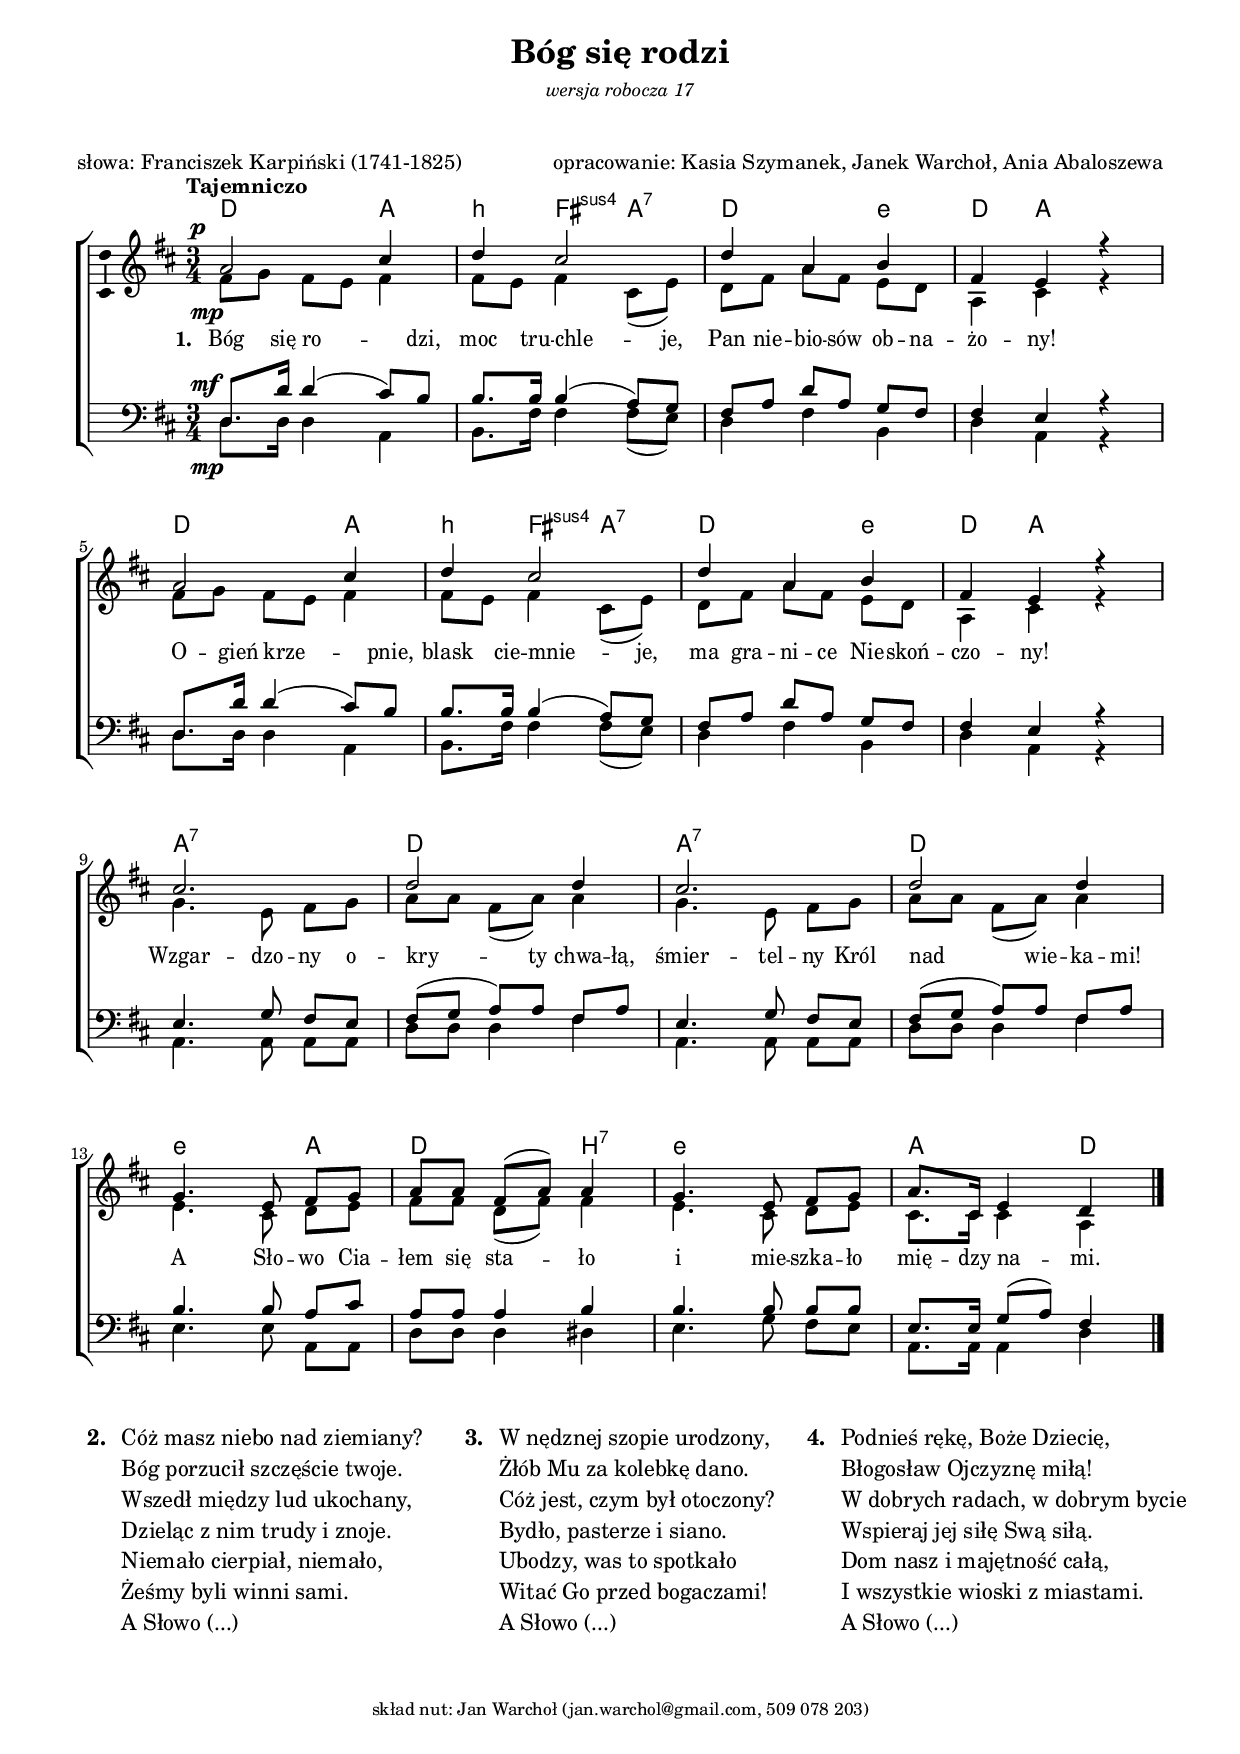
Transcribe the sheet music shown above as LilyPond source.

\version "2.18.2"
#(ly:set-option 'strokeadjust #t)

\header {
  title = \markup "Bóg się rodzi"
  subsubtitle = \markup \column { \normal-text \italic "wersja robocza 17" " " " " }
  poet = "słowa: Franciszek Karpiński (1741-1825)"
  composer = "opracowanie: Kasia Szymanek, Janek Warchoł, Ania Abaloszewa"
}

%--------------------------------MELODIA
metrumitp = {
  \key d \major
  \time 3/4
  \set Timing.beamExceptions = #'()
  \tempo "Tajemniczo"
  \override DynamicText.X-offset = -3
}
melodiaSopranu =
\relative f' {
  \metrumitp
  <>\p
  \repeat unfold 2 {
    a2 cis4 |
    d4 cis2 |
    d4 a b |
    fis4 e r |
  }
  \repeat unfold 2 {
    cis'2. |
    d2 d4 |
  }
  g,4. e8 fis g |
  a8 a fis( a) a4 |
  g4. e8 fis g |
  a8. cis,16 e4 d |
  \bar "|."
}

melodiaAltu =
\relative f' {
  \metrumitp
  <>\mp
  \repeat unfold 2 {
    fis8 g fis e fis4 |
    fis8 e fis4 cis8( e) |
    d8 fis a fis e d |
    a4 cis r |
  }
  \repeat unfold 2 {
    g'4. e8 fis g |
    a8 a fis( a) a4 |
  }
  e4. cis8 d e |
  fis8 fis d( fis) fis4 |
  e4. cis8 d e |
  cis8. cis16 cis4 a |
  \bar "|."
}

melodiaTenorow =
\relative f {
  \metrumitp
  <>\mf
  \repeat unfold 2 {
    d8. d'16 d4( cis8) b |
    b8. b16 b4( a8) g |
    fis8 a d a g fis |
    fis4 e r |
  }
  \repeat unfold 2 {
    e4. g8 fis e |
    fis8( g a) a fis a |
  }
  b4. b8 a cis |
  a8 a a4 b |
  b4. b8 b b |
  e,8. e16 g8( a) fis4 |
  \bar "|."
}

melodiaBasow =
\relative f {
  \metrumitp
  <>\mp
  \repeat unfold 2 {
    d8. d16 d4 a |
    b8. fis'16 fis4 fis8( e) |
    d4 fis b, |
    d4 a r |
  }
  \repeat unfold 2 {
    a4. a8 a a |
    d8 d d4 fis |
  }
  e4. e8 a, a |
  d8 d d4 dis |
  e4. g8 fis e |
  a,8. a16 a4 d |
  \bar "|."
}
akordy = \chordmode {
  \repeat unfold 2 {
    d2 a4 b4:m fis:sus4 a4:7
    d2 e4:m d a2
  }
  \repeat unfold 2 {
    a2.:7 d
  }
  e2:m a4 d2 b4:7 e2.:m a2 d4
}

%--------------------------------SŁOWA

wzgardzony = \lyricmode {
  Wzgar -- dzo -- ny o -- kry -- ty chwa -- łą,
  śmier -- tel -- ny Król nad wie -- ka -- mi!
  A Sło -- wo Cia -- łem się sta -- ło
  i mie -- szka -- ło mię -- dzy na -- mi.
}

tekstSopranu = \lyricmode {
  \set stanza = "1. "
  Bóg się ro -- dzi, 
  Pan ob -- na -- żo -- ny!
  O -- gień krze -- pnie,
  ma Nie -- skoń -- czo -- ny!
  Wzgar -- dzo -- ny \break śmier -- tel -- ny
  A Sło -- wo Cia -- łem się sta -- ło
  i mie -- szka -- ło mię -- dzy na -- mi.
}
tekstAltu = \lyricmode {
  \set stanza = "1. "
  Bóg się ro -- _ dzi,  moc  tru -- chle -- je,
  Pan nie -- bio -- sów ob -- na -- żo -- ny!
  O -- gień krze -- _ pnie, blask cie -- mnie -- je,
  ma gra -- ni -- ce Nie -- skoń -- czo -- ny!
  \wzgardzony
}
tekstTenorow = \lyricmode {
  \set stanza = "1. "
  Bóg się ro -- dzi, moc  tru -- chle -- je,
  Pan nie -- bio -- sów ob -- na -- żo -- ny!
  O -- gień krze -- pnie, blask cie -- mnie -- je,
  ma gra -- ni -- ce Nie -- skoń -- czo -- ny!
  \wzgardzony
}
tekstBasow = \lyricmode {
  \set stanza = "1. "
  Bóg się ro -- dzi, moc  tru -- \once \tweak X-offset 0 LyricText chle -- je,
  Pan ob -- na -- żo -- ny!
  O -- gień krze -- pnie, blask cie -- \once \tweak X-offset 0 LyricText mnie -- je,
  ma Nie -- skoń -- czo -- ny!
  \wzgardzony
}

zwrotkaII = \markup \column {
  "Cóż masz niebo nad ziemiany? "
  "Bóg porzucił szczęście twoje."
  "Wszedł między lud ukochany,"
  "Dzieląc z nim trudy i znoje."
  "Niemało cierpiał, niemało,"
  "Żeśmy byli winni sami."
  "A Słowo (...)"
}
zwrotkaIII = \markup \column {
  "W nędznej szopie urodzony, "
  "Żłób Mu za kolebkę dano."
  "Cóż jest, czym był otoczony?"
  "Bydło, pasterze i siano."
  "Ubodzy, was to spotkało"
  "Witać Go przed bogaczami!"
  "A Słowo (...)"
}
zwrotkaIV = \markup \column {
  "Podnieś rękę, Boże Dziecię,"
  "Błogosław Ojczyznę miłą!"
  "W dobrych radach, w dobrym bycie"
  "Wspieraj jej siłę Swą siłą."
  "Dom nasz i majętność całą,"
  "I wszystkie wioski z miastami."
  "A Słowo (...)"
}
zwrotkaV = \markup {
}

%--------------------------------USTAWIENIA

#(set-global-staff-size 18)

\paper {
  indent = 2 \mm
  system-count = 4
  short-indent = 2 \mm
  left-margin = 13 \mm
  right-margin = 13 \mm
  %top-markup-spacing #'basic-distance = 5
  markup-system-spacing #'basic-distance = 2
  system-system-spacing #'basic-distance = 17
  system-system-spacing #'padding = 0
  %score-markup-spacing #'basic-distance = 15
  %ragged-last-bottom = ##f
}

#(define powiekszenie-zwrotek '(1.05 . 1.1))
#(define interlinia '(baseline-skip . 3)) % 3 is Lily default
odstepMiedzyZwrotkami = \markup \vspace #2
odstepOdNumeruDoZwrotki = \markup \hspace #1

\layout {
  \override LyricText #'stencil =
  #(lambda (grob)
     (ly:stencil-scale (lyric-text::print grob) 0.9 1))
}

%--------------------------------STRUKTURA

\score {
  \new ChoirStaff <<
    \new ChordNames
    \with { \remove "Staff_performer" } {
      \germanChords
      \set chordNameLowercaseMinor = ##t
      \akordy
    }
    \new Staff = panie <<
      \clef treble
      \new Voice = sopran
      \with { \consists "Ambitus_engraver" } {
        \set Staff.midiInstrument = "choir aahs"
        \dynamicUp
        \tupletUp
        \voiceOne
        \melodiaSopranu
      }
      \new Voice = alt {
        \set Staff.midiInstrument = "choir aahs"
        \dynamicDown
        \tupletDown
        \voiceTwo
        \melodiaAltu
      }
    >>
    \new Lyrics = tekst {}

    \new Staff = panowie <<
      \clef bass
      \new Voice = tenor {
        \set Staff.midiInstrument = "choir aahs"
        \dynamicUp
        \tupletUp
        \voiceOne
        \melodiaTenorow
      }
      \new Voice = bas {
        \set Staff.midiInstrument = "choir aahs"
        \dynamicDown
        \tupletDown
        \voiceTwo
        \melodiaBasow
      }
    >>
    \context Lyrics = tekst \lyricsto tenor \tekstTenorow
  >>
  \layout {
  }
  \midi {
    \tempo 4=85
  }
}

\markup {
  \fill-line {
    \scale #powiekszenie-zwrotek {
      \null

      \override #interlinia
      \line {
        \bold
        "2."
        \odstepOdNumeruDoZwrotki
        \zwrotkaII
      }

      \null

      \override #interlinia
      \line {
        \bold
        "3."
        \odstepOdNumeruDoZwrotki
        \zwrotkaIII
      }

      \null

      \override #interlinia
      \line {
        \bold
        "4."
        \odstepOdNumeruDoZwrotki
        \zwrotkaIV
      }

      \null
    }
  }
}

%--------------------------------STOPKA

\paper {
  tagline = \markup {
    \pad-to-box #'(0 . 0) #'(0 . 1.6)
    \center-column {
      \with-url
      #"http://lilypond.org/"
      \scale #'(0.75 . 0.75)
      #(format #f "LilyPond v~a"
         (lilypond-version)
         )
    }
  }

  oddFooterMarkup = \markup {
    \override #'(baseline-skip . 1)
    \column {
      \fill-line {
        %% Copyright header field only on first page in each bookpart.
        \on-the-fly #part-first-page {
          \override #'(baseline-skip . 2)
          \center-column {
            \scale #'(1 . 1)
            \fromproperty #'header:copyright
            \scale #'(0.85 . 0.85)
            "skład nut: Jan Warchoł (jan.warchol@gmail.com, 509 078 203)"
          }
        }
      }
      \fill-line {
        %% Tagline header field only on last page in the book.
        \on-the-fly #last-page \fromproperty #'header:tagline
      }
    }
  }
}
